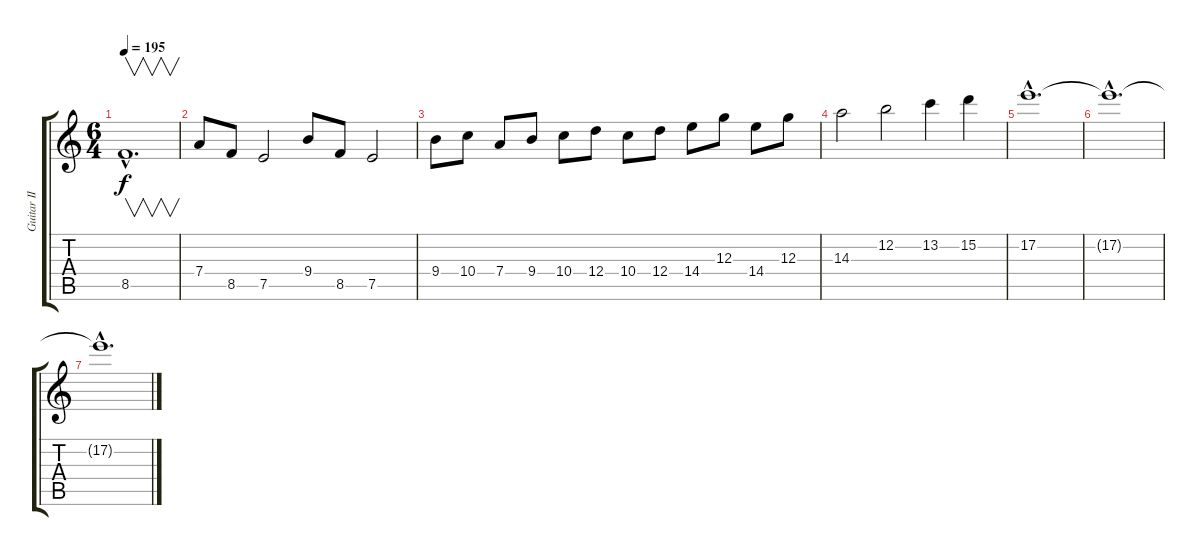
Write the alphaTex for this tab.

\track ("Guitar II" "Guitar II") {instrument distortionguitar}
\staff {score tabs}
\tuning (E4 B3 G3 D3 A2 E2) {hide}
\ts (6 4)
\tempo 195
\clef g2
\ks c
8.5{hac}.1{v d dy f} |
7.4.8 8.5.8 7.5.2 9.4.8 8.5.8 7.5.2 |
9.4.8 10.4.8 7.4.8 9.4.8 10.4.8 12.4.8 10.4.8 12.4.8 14.4.8 12.3.8 14.4.8 12.3.8 |
14.3.2 12.2.2 13.2.4 15.2.4 |
17.2{hac}.1{d} |
17.2{hac t}.1{d} |
17.2{hac t}.1{d}
